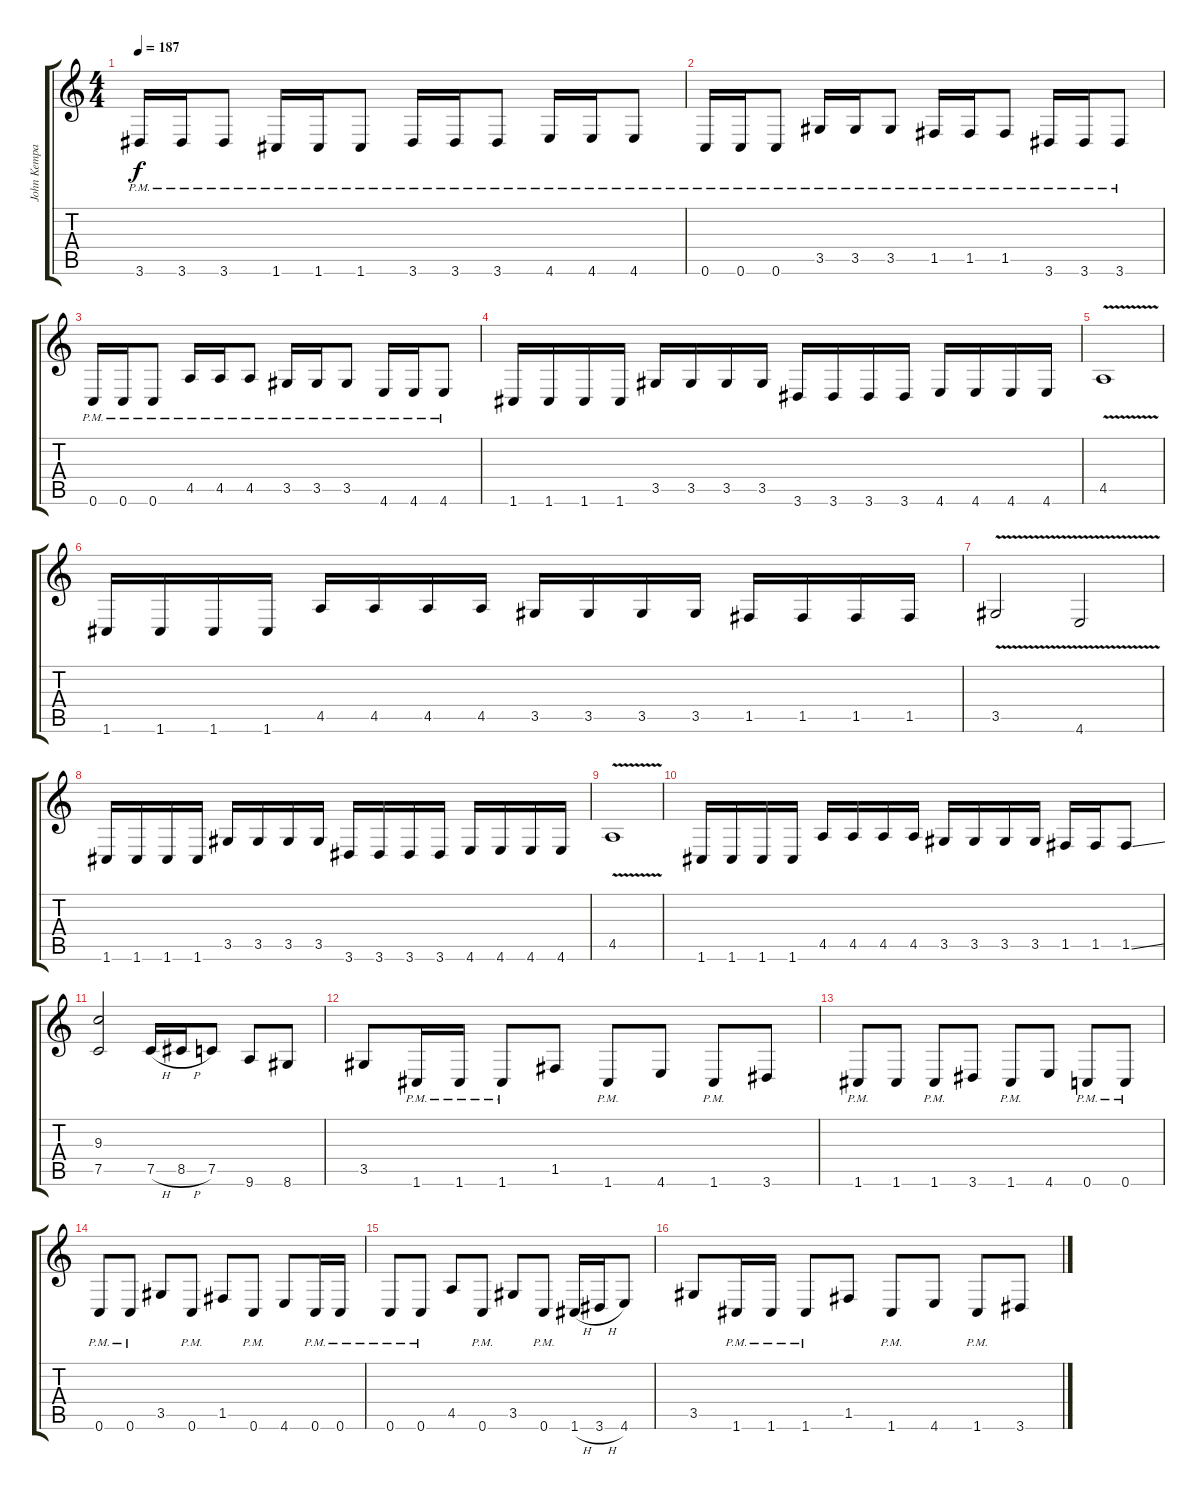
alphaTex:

\track ("John Kempainen (Rythm Guitar)" "John Kempa") {instrument distortionguitar}
\staff {score tabs}
\tuning (C4 G3 Eb3 Bb2 F2 C2) {hide}
\ts (4 4)
\tempo 187
\clef g2
\ks c
3.6{pm}.16{dy f} 3.6{pm}.16 3.6{pm}.8 1.6{pm}.16 1.6{pm}.16 1.6{pm}.8 3.6{pm}.16 3.6{pm}.16 3.6{pm}.8 4.6{pm}.16 4.6{pm}.16 4.6{pm}.8 |
0.6{pm}.16 0.6{pm}.16 0.6{pm}.8 3.5{pm}.16 3.5{pm}.16 3.5{pm}.8 1.5{pm}.16 1.5{pm}.16 1.5{pm}.8 3.6{pm}.16 3.6{pm}.16 3.6{pm}.8 |
0.6{pm}.16 0.6{pm}.16 0.6{pm}.8 4.5{pm}.16 4.5{pm}.16 4.5{pm}.8 3.5{pm}.16 3.5{pm}.16 3.5{pm}.8 4.6{pm}.16 4.6{pm}.16 4.6{pm}.8 |
1.6.16 1.6.16 1.6.16 1.6.16 3.5.16 3.5.16 3.5.16 3.5.16 3.6.16 3.6.16 3.6.16 3.6.16 4.6.16 4.6.16 4.6.16 4.6.16 |
4.5{v}.1 |
1.6.16 1.6.16 1.6.16 1.6.16 4.5.16 4.5.16 4.5.16 4.5.16 3.5.16 3.5.16 3.5.16 3.5.16 1.5.16 1.5.16 1.5.16 1.5.16 |
3.5{v}.2 4.6{v}.2 |
1.6.16 1.6.16 1.6.16 1.6.16 3.5.16 3.5.16 3.5.16 3.5.16 3.6.16 3.6.16 3.6.16 3.6.16 4.6.16 4.6.16 4.6.16 4.6.16 |
4.5{v}.1 |
1.6.16 1.6.16 1.6.16 1.6.16 4.5.16 4.5.16 4.5.16 4.5.16 3.5.16 3.5.16 3.5.16 3.5.16 1.5.16 1.5.16 1.5{ss}.8 |
(9.3 7.5).2 7.5{h}.16 8.5{h}.16 7.5.8 9.6.8 8.6.8 |
3.5.8 1.6{pm}.16 1.6{pm}.16 1.6{pm}.8 1.5.8 1.6{pm}.8 4.6.8 1.6{pm}.8 3.6.8 |
1.6{pm}.8 1.6.8 1.6{pm}.8 3.6.8 1.6{pm}.8 4.6.8 0.6{pm}.8 0.6{pm}.8 |
0.6{pm}.8 0.6{pm}.8 3.5.8 0.6{pm}.8 1.5.8 0.6{pm}.8 4.6.8 0.6{pm}.16 0.6{pm}.16 |
0.6{pm}.8 0.6{pm}.8 4.5.8 0.6{pm}.8 3.5.8 0.6{pm}.8 1.6{h}.16 3.6{h}.16 4.6.8 |
3.5.8 1.6{pm}.16 1.6{pm}.16 1.6{pm}.8 1.5.8 1.6{pm}.8 4.6.8 1.6{pm}.8 3.6.8
